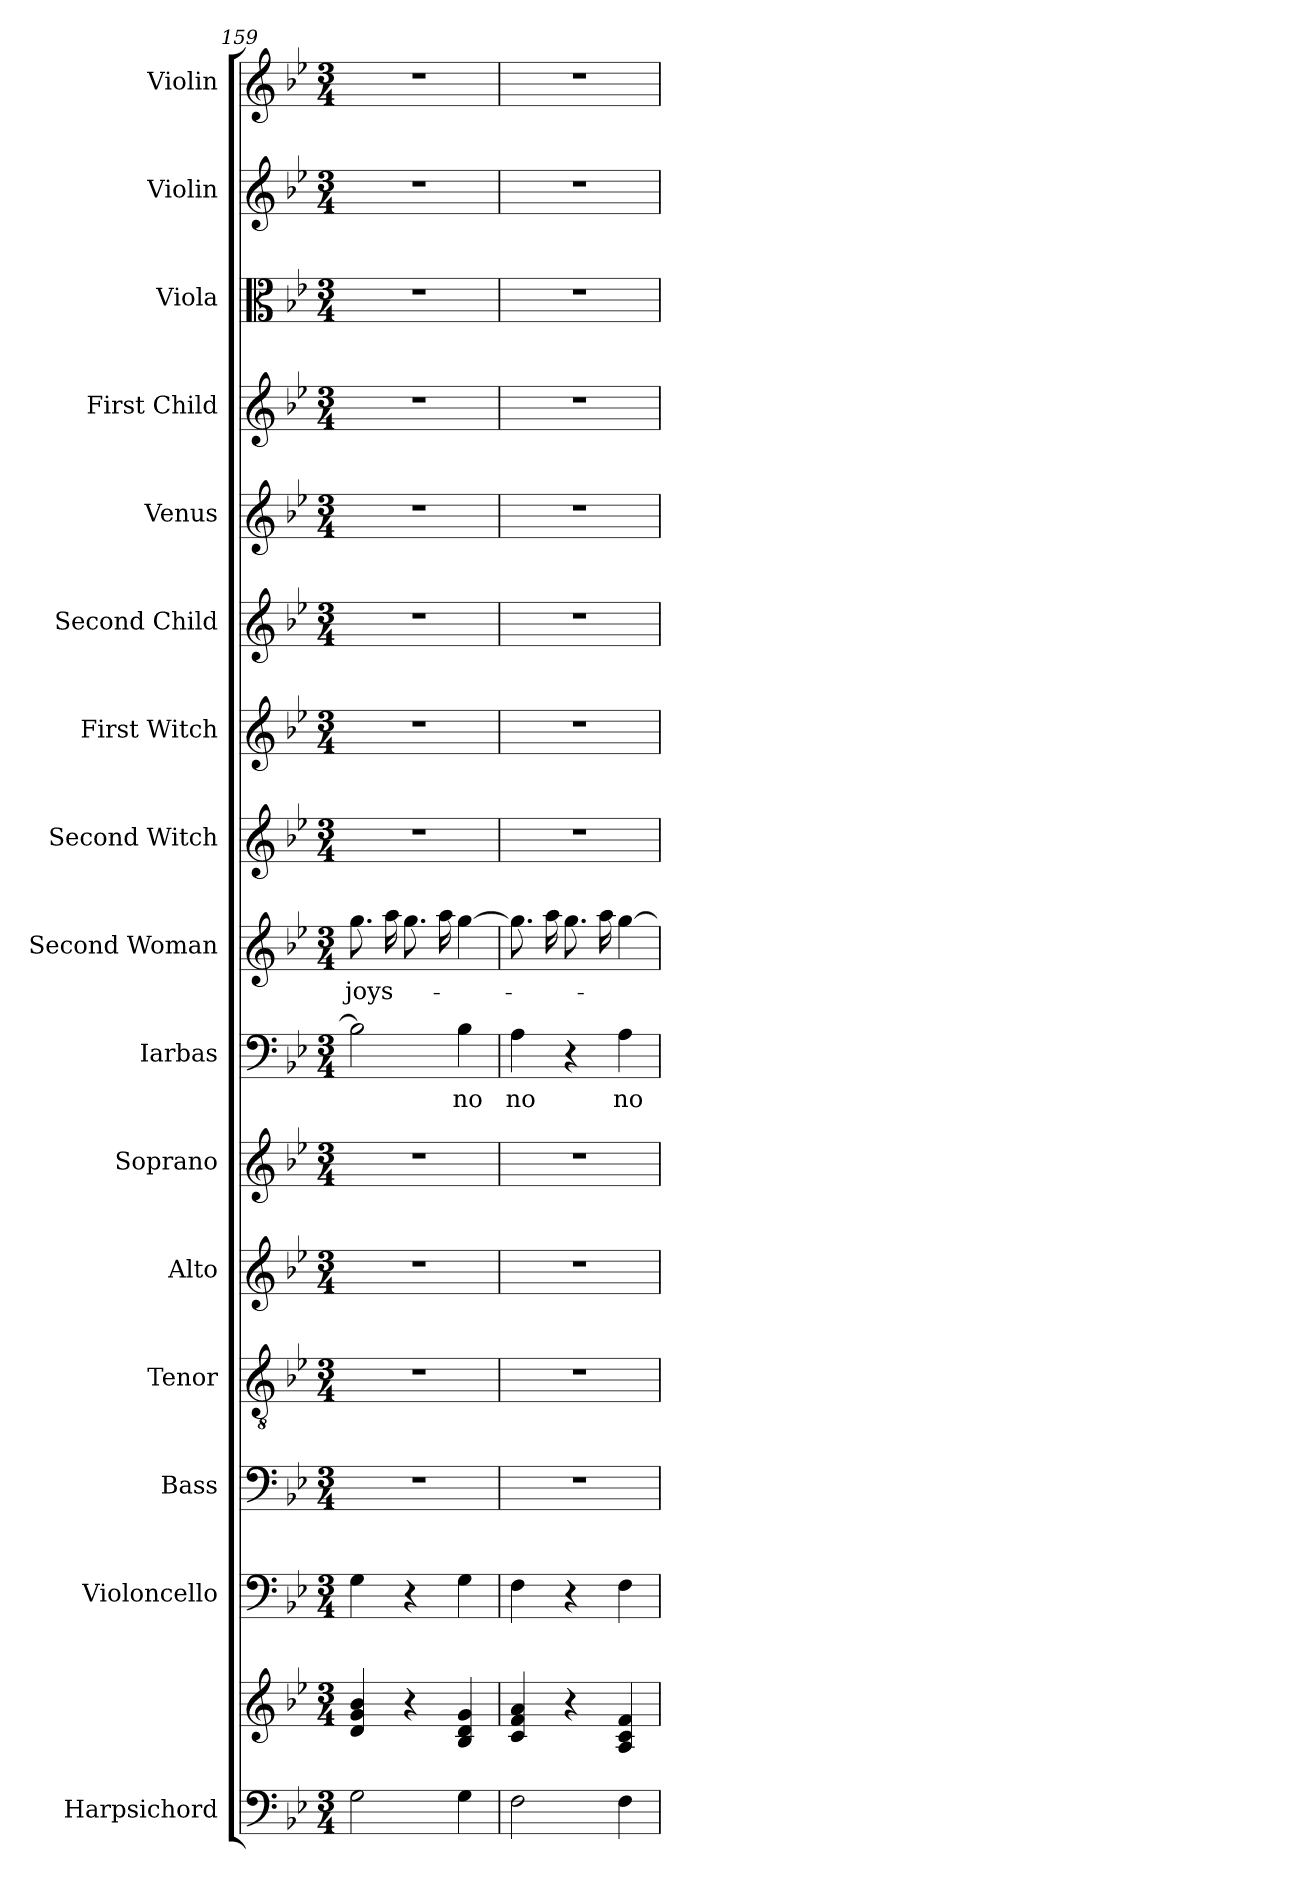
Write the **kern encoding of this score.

**kern	**kern	**kern	**kern	**kern	**kern	**kern	**kern	**text	**kern	**text	**kern	**kern	**kern	**kern	**kern	**kern	**kern	**kern
*part16	*part16	*part15	*part14	*part13	*part12	*part11	*part10	*part10	*part9	*part9	*part8	*part7	*part6	*part5	*part4	*part3	*part2	*part1
*staff17	*staff16	*staff15	*staff14	*staff13	*staff12	*staff11	*staff10	*staff10	*staff9	*staff9	*staff8	*staff7	*staff6	*staff5	*staff4	*staff3	*staff2	*staff1
*I"Harpsichord	*	*I"Violoncello	*I"Bass	*I"Tenor	*I"Alto	*I"Soprano	*I"Iarbas	*	*I"Second Woman	*	*I"Second Witch	*I"First Witch	*I"Second Child	*I"Venus	*I"First Child	*I"Viola	*I"Violin	*I"Violin
*I'Hch.	*	*I'Vc.	*I'B.	*I'T.	*I'A.	*I'S.	*I'I.	*	*I'2W	*	*I'W2.	*I'W1	*I'C2.	*I'V.	*I'C1	*I'Vla.	*I'Vln.	*I'Vln.
!!LO:PB:g=z
*clefF4	*clefG2	*clefF4	*clefF4	*clefGv2	*clefG2	*clefG2	*clefF4	*	*clefG2	*	*clefG2	*clefG2	*clefG2	*clefG2	*clefG2	*clefC3	*clefG2	*clefG2
*k[b-e-]	*k[b-e-]	*k[b-e-]	*k[b-e-]	*k[b-e-]	*k[b-e-]	*k[b-e-]	*k[b-e-]	*	*k[b-e-]	*	*k[b-e-]	*k[b-e-]	*k[b-e-]	*k[b-e-]	*k[b-e-]	*k[b-e-]	*k[b-e-]	*k[b-e-]
*M3/4	*M3/4	*M3/4	*M3/4	*M3/4	*M3/4	*M3/4	*M3/4	*	*M3/4	*	*M3/4	*M3/4	*M3/4	*M3/4	*M3/4	*M3/4	*M3/4	*M3/4
=159	=159	=159	=159	=159	=159	=159	=159	=159	=159	=159	=159	=159	=159	=159	=159	=159	=159	=159
!	!	!	!	!	!	!	!	!	!	!LO:LY:b	!	!	!	!	!	!	!	!
2G\	4d/ 4g/ 4b-/	4G\	2.r	2.r	2.r	2.r	2B-\]	.	8.gg\	joys-	2.r	2.r	2.r	2.r	2.r	2.r	2.r	2.r
.	.	.	.	.	.	.	.	.	16aa\	.	.	.	.	.	.	.	.	.
.	4r	4r	.	.	.	.	.	.	8.gg\	.	.	.	.	.	.	.	.	.
.	.	.	.	.	.	.	.	.	16aa\	.	.	.	.	.	.	.	.	.
!	!	!	!	!	!	!	!	!LO:LY:b	!	!	!	!	!	!	!	!	!	!
4G\	4B-/ 4d/ 4g/	4G\	.	.	.	.	4B-\	-no	[4gg\	.	.	.	.	.	.	.	.	.
=160	=160	=160	=160	=160	=160	=160	=160	=160	=160	=160	=160	=160	=160	=160	=160	=160	=160	=160
!	!	!	!	!	!	!	!	!LO:LY:b	!	!	!	!	!	!	!	!	!	!
2F\	4c/ 4f/ 4a/	4F\	2.r	2.r	2.r	2.r	4A\	no	8.gg\]	.	2.r	2.r	2.r	2.r	2.r	2.r	2.r	2.r
.	.	.	.	.	.	.	.	.	16aa\	.	.	.	.	.	.	.	.	.
.	4r	4r	.	.	.	.	4r	.	8.gg\	.	.	.	.	.	.	.	.	.
.	.	.	.	.	.	.	.	.	16aa\	.	.	.	.	.	.	.	.	.
!	!	!	!	!	!	!	!	!LO:LY:b	!	!	!	!	!	!	!	!	!	!
4F\	4A/ 4c/ 4f/	4F\	.	.	.	.	4A\	no	[4gg\	.	.	.	.	.	.	.	.	.
=	=	=	=	=	=	=	=	=	=	=	=	=	=	=	=	=	=	=
*-	*-	*-	*-	*-	*-	*-	*-	*-	*-	*-	*-	*-	*-	*-	*-	*-	*-	*-
